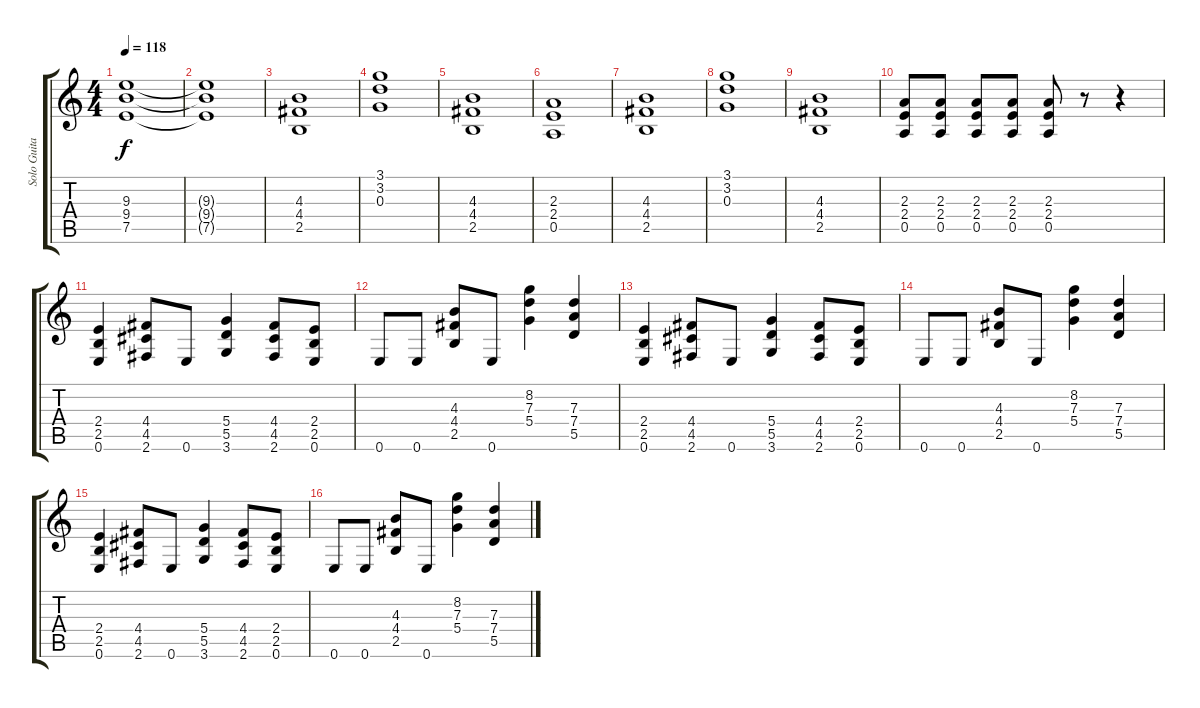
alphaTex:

\track ("Solo Guitar" "Solo Guita") {instrument distortionguitar}
\staff {score tabs}
\tuning (E4 B3 G3 D3 A2 E2) {hide}
\ts (4 4)
\tempo 118
\clef g2
\ks c
(9.3 9.4 7.5).1{dy f} |
(9.3{t} 9.4{t} 7.5{t}).1 |
(4.3 4.4 2.5).1 |
(3.1 3.2 0.3).1 |
(4.3 4.4 2.5).1 |
(2.3 2.4 0.5).1 |
(4.3 4.4 2.5).1 |
(3.1 3.2 0.3).1 |
(4.3 4.4 2.5).1 |
(2.3 2.4 0.5).8 (2.3 2.4 0.5).8 (2.3 2.4 0.5).8 (2.3 2.4 0.5).8 (2.3 2.4 0.5).8 r.8 r.4 |
(2.4 2.5 0.6).4 (4.4 4.5 2.6).8 0.6.8 (5.4 5.5 3.6).4 (4.4 4.5 2.6).8 (2.4 2.5 0.6).8 |
0.6.8 0.6.8 (4.3 4.4 2.5).8 0.6.8 (8.2 7.3 5.4).4 (7.3 7.4 5.5).4 |
(2.4 2.5 0.6).4 (4.4 4.5 2.6).8 0.6.8 (5.4 5.5 3.6).4 (4.4 4.5 2.6).8 (2.4 2.5 0.6).8 |
0.6.8 0.6.8 (4.3 4.4 2.5).8 0.6.8 (8.2 7.3 5.4).4 (7.3 7.4 5.5).4 |
(2.4 2.5 0.6).4 (4.4 4.5 2.6).8 0.6.8 (5.4 5.5 3.6).4 (4.4 4.5 2.6).8 (2.4 2.5 0.6).8 |
0.6.8 0.6.8 (4.3 4.4 2.5).8 0.6.8 (8.2 7.3 5.4).4 (7.3 7.4 5.5).4
